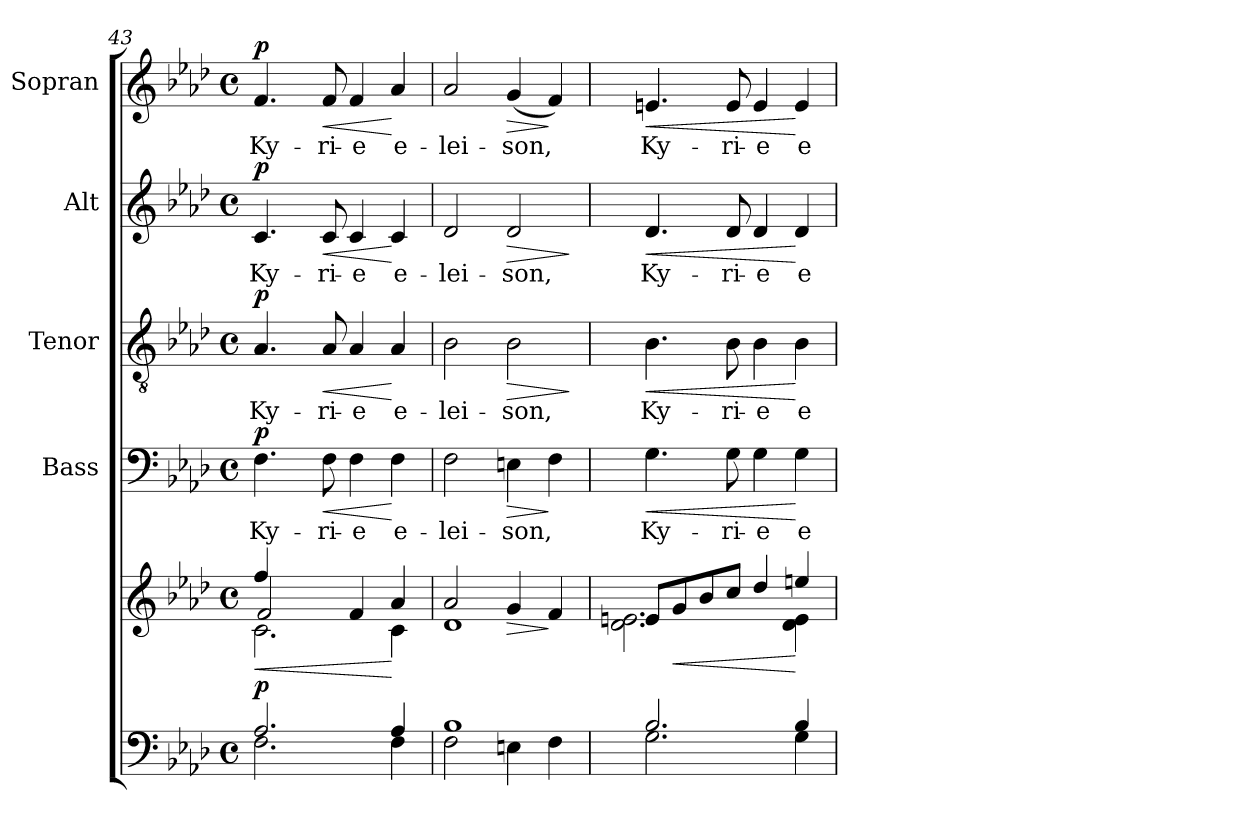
**kern	**kern	**dynam	**kern	**text	**dynam	**kern	**text	**dynam	**kern	**text	**dynam	**kern	**text	**dynam
*part5	*part5	*part5	*part4	*part4	*part4	*part3	*part3	*part3	*part2	*part2	*part2	*part1	*part1	*part1
*staff6	*staff5	*staff5/6	*staff4	*staff4	*staff4	*staff3	*staff3	*staff3	*staff2	*staff2	*staff2	*staff1	*staff1	*staff1
*	*	*	*I"Bass	*	*	*I"Tenor	*	*	*I"Alt	*	*	*I"Sopran	*	*
*	*	*	*I'B.	*	*	*I'T.	*	*	*I'A.	*	*	*I'S.	*	*
*clefF4	*clefG2	*	*clefF4	*	*	*clefGv2	*	*	*clefG2	*	*	*clefG2	*	*
*k[b-e-a-d-]	*k[b-e-a-d-]	*	*k[b-e-a-d-]	*	*	*k[b-e-a-d-]	*	*	*k[b-e-a-d-]	*	*	*k[b-e-a-d-]	*	*
*A-:	*A-:	*	*A-:	*	*	*A-:	*	*	*A-:	*	*	*A-:	*	*
*M4/4	*M4/4	*	*M4/4	*	*	*M4/4	*	*	*M4/4	*	*	*M4/4	*	*
*met(c)	*met(c)	*	*met(c)	*	*	*met(c)	*	*	*met(c)	*	*	*met(c)	*	*
=43	=43	=43	=43	=43	=43	=43	=43	=43	=43	=43	=43	=43	=43	=43
*^	*^	*	*	*	*	*	*	*	*	*	*	*	*	*
!	!	!	!	!LO:HP:b	!	!LO:LY:b	!	!	!LO:LY:b	!	!	!LO:LY:b	!	!	!LO:LY:b	!
*	*	*	*^	*	*	*	*	*	*	*	*	*	*	*	*	*
!	!	!	!	!	!LO:DY:n=1:a=2	!	!	!LO:DY:a	!	!	!LO:DY:a	!	!	!LO:DY:a	!	!	!LO:DY:a
2.A-/	2.F\	4ff!/	2f/	2.c\	< p	4.F\	Ky-	p	4.A-/	Ky-	p	4.c/	Ky-	p	4.f/	Ky-	p
.	.	4ryy	.	.	.	.	.	.	.	.	.	.	.	.	.	.	.
!	!	!	!	!	!	!	!LO:LY:b	!LO:HP:b	!	!LO:LY:b	!LO:HP:b	!	!LO:LY:b	!LO:HP:b	!	!LO:LY:b	!LO:HP:b
.	.	.	.	.	.	8F\	-ri-	<	8A-/	-ri-	<	8c/	-ri-	<	8f/	-ri-	<
!	!	!	!	!	!	!	!LO:LY:b	!	!	!LO:LY:b	!	!	!LO:LY:b	!	!	!LO:LY:b	!
.	.	2ryy	4f/	.	.	4F\	-e	.	4A-/	-e	.	4c/	-e	.	4f/	-e	.
!	!	!	!	!	!	!	!LO:LY:b	!	!	!LO:LY:b	!	!	!LO:LY:b	!	!	!LO:LY:b	!
4A-/	4F\	.	4a-/	4c\	[	4F\	e-	[	4A-/	e-	[	4c/	e-	[	4a-/	e-	[
=44	=44	=44	=44	=44	=44	=44	=44	=44	=44	=44	=44	=44	=44	=44	=44	=44	=44
!	!	!	!	!	!	!	!LO:LY:b	!	!	!LO:LY:b	!	!	!LO:LY:b	!	!	!LO:LY:b	!
*	*	*	*v	*v	*	*	*	*	*	*	*	*	*	*	*	*	*
1B-	2F\	2a-/	1d-	.	2F\	-lei-	.	2B-\	-lei-	.	2d-/	-lei-	.	2a-/	-lei-	.
!	!	!	!	!LO:HP:b	!	!LO:LY:b	!LO:HP:b	!	!LO:LY:b	!LO:HP:b	!	!LO:LY:b	!LO:HP:b	!	!LO:LY:b	!LO:HP:b
.	4En\	4g/	.	>	4En\	-son,	>	2B-\	-son,	>	2d-/	-son,	>	(<4g/	-son,	>
.	4F\	4f/	.	]	4F\	.	]	.	.	.	.	.	.	4f/)	.	]
*v	*v	*	*	*	*	*	*	*	*	*	*	*	*	*	*	*
*	*v	*v	*	*	*	*	*	*	*	*	*	*	*	*	*
.	.	.	.	.	.	.	.	]	.	.	]	.	.	.
=45	=45	=45	=45	=45	=45	=45	=45	=45	=45	=45	=45	=45	=45	=45
*^	*^	*	*	*	*	*	*	*	*	*	*	*	*	*
!	!	!	!	!	!	!LO:LY:b	!LO:HP:b	!	!LO:LY:b	!LO:HP:b	!	!LO:LY:b	!LO:HP:b	!	!LO:LY:b	!LO:HP:b
2.B-/	2.G\	8en!/L	2.d-\ 2.e\	.	4.G\	Ky-	<	4.B-\	Ky-	<	4.d-/	Ky-	<	4.en/	Ky-	<
!	!	!	!	!LO:HP:b	!	!	!	!	!	!	!	!	!	!	!	!
.	.	8g!/	.	<	.	.	.	.	.	.	.	.	.	.	.	.
.	.	8b-!/	.	.	.	.	.	.	.	.	.	.	.	.	.	.
!	!	!	!	!	!	!LO:LY:b	!	!	!LO:LY:b	!	!	!LO:LY:b	!	!	!LO:LY:b	!
.	.	8cc!/J	.	.	8G\	-ri-	.	8B-\	-ri-	.	8d-/	-ri-	.	8e/	-ri-	.
!	!	!	!	!	!	!LO:LY:b	!	!	!LO:LY:b	!	!	!LO:LY:b	!	!	!LO:LY:b	!
.	.	4dd-!/	.	.	4G\	-e	.	4B-\	-e	.	4d-/	-e	.	4e/	-e	.
!	!	!	!	!	!	!LO:LY:b	!	!	!LO:LY:b	!	!	!LO:LY:b	!	!	!LO:LY:b	!
4B-/	4G\	4een!/	4d-\ 4e\	[	4G\	e-	[	4B-\	e-	[	4d-/	e-	[	4e/	e-	[
*v	*v	*	*	*	*	*	*	*	*	*	*	*	*	*	*	*
*	*v	*v	*	*	*	*	*	*	*	*	*	*	*	*	*
=	=	=	=	=	=	=	=	=	=	=	=	=	=	=
*-	*-	*-	*-	*-	*-	*-	*-	*-	*-	*-	*-	*-	*-	*-
